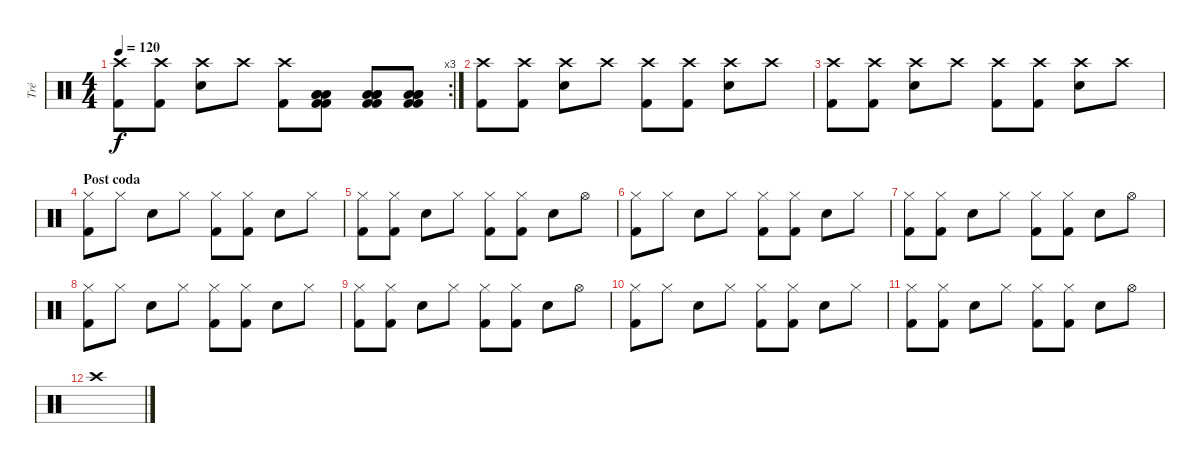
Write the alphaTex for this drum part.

\track ("Tré" "Tré") {instrument percussion}
\staff {score}
\articulation defaults
\rc 3
\ts (4 4)
\tempo 120
\clef neutral
\ks c
("Crash high (hit)" "Kick (hit) 2").8{dy f} ("Crash high (hit)" "Kick (hit) 2").8 ("Crash high (hit)" "Snare (hit) 2").8 "Crash high (hit)".8 ("Crash high (hit)" "Kick (hit) 2").8 ("Low Tom (hit)" "Low Tom (hit)" "Low Tom (hit)" "Kick (hit) 2" "Kick (hit) 2").8 ("Low Tom (hit)" "Low Tom (hit)" "Low Tom (hit)" "Kick (hit) 2" "Kick (hit) 2").8 ("Low Tom (hit)" "Low Tom (hit)" "Low Tom (hit)" "Kick (hit) 2" "Kick (hit) 2").8 |
("Crash high (hit)" "Kick (hit) 2").8 ("Crash high (hit)" "Kick (hit) 2").8 ("Crash high (hit)" "Snare (hit) 2").8 "Crash high (hit)".8 ("Crash high (hit)" "Kick (hit) 2").8 ("Crash high (hit)" "Kick (hit) 2").8 ("Crash high (hit)" "Snare (hit) 2").8 "Crash high (hit)".8 |
("Crash high (hit)" "Kick (hit) 2").8 ("Crash high (hit)" "Kick (hit) 2").8 ("Crash high (hit)" "Snare (hit) 2").8 "Crash high (hit)".8 ("Crash high (hit)" "Kick (hit) 2").8 ("Crash high (hit)" "Kick (hit) 2").8 ("Crash high (hit)" "Snare (hit) 2").8 "Crash high (hit)".8 |
\section ("" "Post coda")
("Hi-Hat (closed)" "Kick (hit) 2").8 "Hi-Hat (closed)".8 "Snare (hit) 2".8 "Hi-Hat (closed)".8 ("Hi-Hat (closed)" "Kick (hit) 2").8 ("Hi-Hat (closed)" "Kick (hit) 2").8 "Snare (hit) 2".8 "Hi-Hat (closed)".8 |
("Hi-Hat (closed)" "Kick (hit) 2").8 ("Hi-Hat (closed)" "Kick (hit) 2").8 "Snare (hit) 2".8 "Hi-Hat (closed)".8 ("Hi-Hat (closed)" "Kick (hit) 2").8 ("Hi-Hat (closed)" "Kick (hit) 2").8 "Snare (hit) 2".8 "Hi-Hat (open)".8 |
("Hi-Hat (closed)" "Kick (hit) 2").8 "Hi-Hat (closed)".8 "Snare (hit) 2".8 "Hi-Hat (closed)".8 ("Hi-Hat (closed)" "Kick (hit) 2").8 ("Hi-Hat (closed)" "Kick (hit) 2").8 "Snare (hit) 2".8 "Hi-Hat (closed)".8 |
("Hi-Hat (closed)" "Kick (hit) 2").8 ("Hi-Hat (closed)" "Kick (hit) 2").8 "Snare (hit) 2".8 "Hi-Hat (closed)".8 ("Hi-Hat (closed)" "Kick (hit) 2").8 ("Hi-Hat (closed)" "Kick (hit) 2").8 "Snare (hit) 2".8 "Hi-Hat (open)".8 |
("Hi-Hat (closed)" "Kick (hit) 2").8 "Hi-Hat (closed)".8 "Snare (hit) 2".8 "Hi-Hat (closed)".8 ("Hi-Hat (closed)" "Kick (hit) 2").8 ("Hi-Hat (closed)" "Kick (hit) 2").8 "Snare (hit) 2".8 "Hi-Hat (closed)".8 |
("Hi-Hat (closed)" "Kick (hit) 2").8 ("Hi-Hat (closed)" "Kick (hit) 2").8 "Snare (hit) 2".8 "Hi-Hat (closed)".8 ("Hi-Hat (closed)" "Kick (hit) 2").8 ("Hi-Hat (closed)" "Kick (hit) 2").8 "Snare (hit) 2".8 "Hi-Hat (open)".8 |
("Hi-Hat (closed)" "Kick (hit) 2").8 "Hi-Hat (closed)".8 "Snare (hit) 2".8 "Hi-Hat (closed)".8 ("Hi-Hat (closed)" "Kick (hit) 2").8 ("Hi-Hat (closed)" "Kick (hit) 2").8 "Snare (hit) 2".8 "Hi-Hat (closed)".8 |
("Hi-Hat (closed)" "Kick (hit) 2").8 ("Hi-Hat (closed)" "Kick (hit) 2").8 "Snare (hit) 2".8 "Hi-Hat (closed)".8 ("Hi-Hat (closed)" "Kick (hit) 2").8 ("Hi-Hat (closed)" "Kick (hit) 2").8 "Snare (hit) 2".8 "Hi-Hat (open)".8 |
"Crash high (hit)".1
